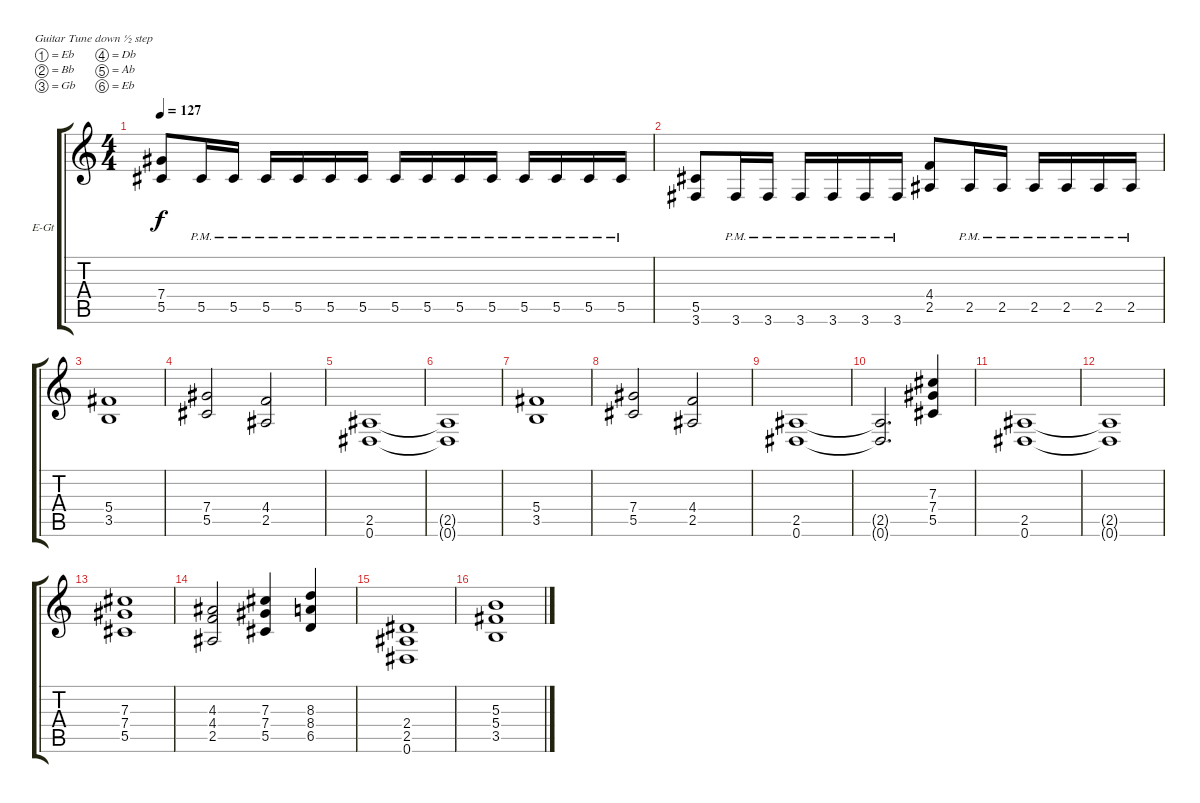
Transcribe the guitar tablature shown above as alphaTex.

\bracketExtendMode groupsimilarinstruments
\firstSystemTrackNameOrientation horizontal
\otherSystemsTrackNameOrientation horizontal
\track ("Rythm Guitar" "E-Gt") {instrument overdrivenguitar}
\staff {score tabs}
\tuning (Eb4 Bb3 Gb3 Db3 Ab2 Eb2)
\ts (4 4)
\tempo 127
\clef g2
\ks c
(7.4 5.5).8{dy f} 5.5{pm}.16 5.5{pm}.16 5.5{pm}.16 5.5{pm}.16 5.5{pm}.16 5.5{pm}.16 5.5{pm}.16 5.5{pm}.16 5.5{pm}.16 5.5{pm}.16 5.5{pm}.16 5.5{pm}.16 5.5{pm}.16 5.5{pm}.16 |
(5.5 3.6).8 3.6{pm}.16 3.6{pm}.16 3.6{pm}.16 3.6{pm}.16 3.6{pm}.16 3.6{pm}.16 (4.4 2.5).8 2.5{pm}.16 2.5{pm}.16 2.5{pm}.16 2.5{pm}.16 2.5{pm}.16 2.5{pm}.16 |
(5.4 3.5).1 |
(7.4 5.5).2 (4.4 2.5).2 |
(2.5 0.6).1 |
(2.5{t} 0.6{t}).1 |
(5.4 3.5).1 |
(7.4 5.5).2 (4.4 2.5).2 |
(2.5 0.6).1 |
(2.5{t} 0.6{t}).2{d} (7.3 7.4 5.5).4 |
(2.5 0.6).1 |
(2.5{t} 0.6{t}).1 |
(7.3 7.4 5.5).1 |
(4.3 4.4 2.5).2 (7.3 7.4 5.5).4 (8.3 8.4 6.5).4 |
(2.4 2.5 0.6).1 |
(5.3 5.4 3.5).1
